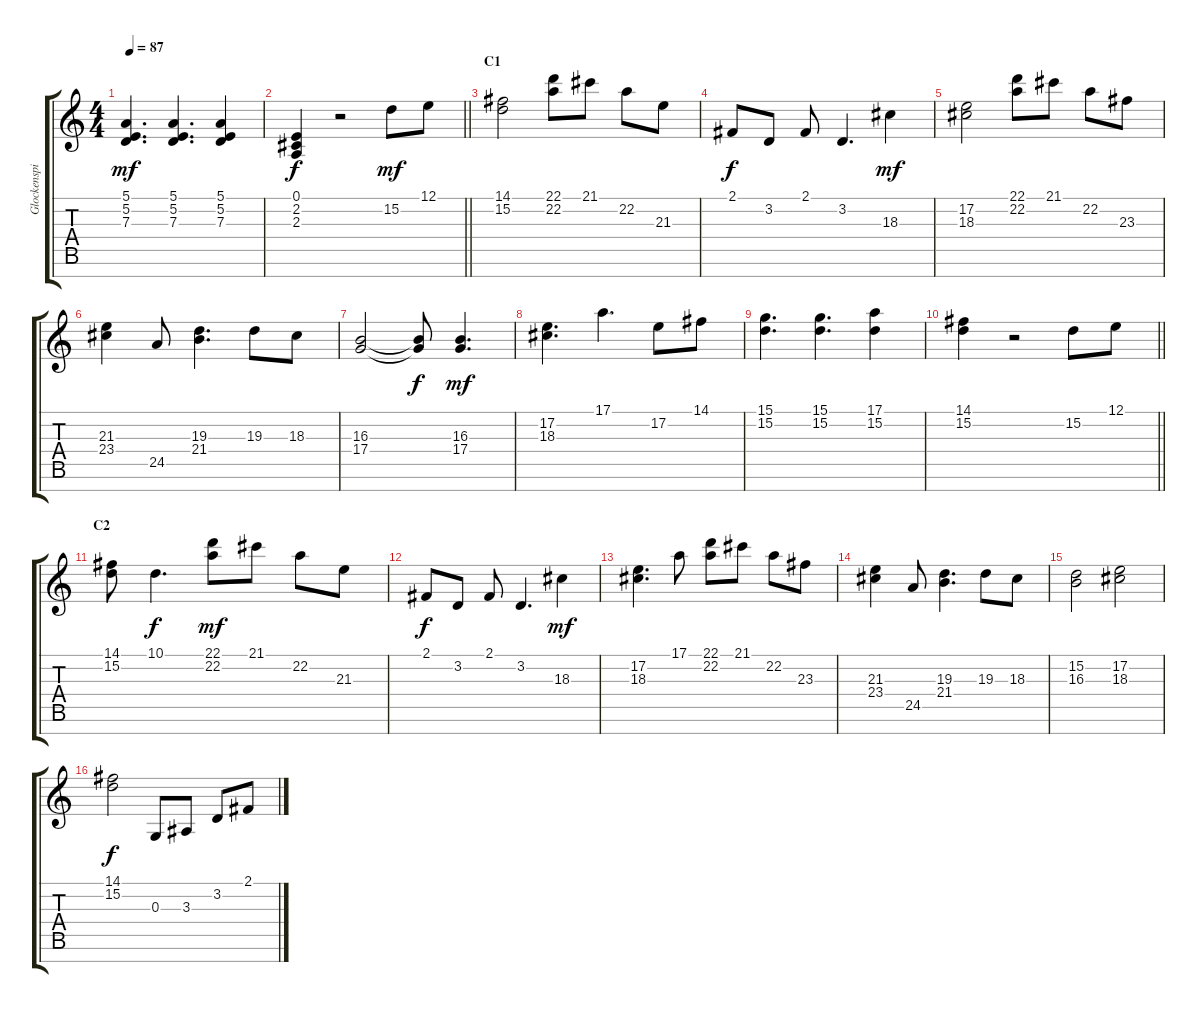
\track ("Glockenspiel" "Glockenspi") {instrument celesta}
\staff {score tabs}
\tuning (E4 B3 G3 D3 A2 E2 B1) {hide}
\ts (4 4)
\tempo 87
\clef g2
\ks c
(5.1 5.2 7.3).4{d dy mf} (5.1 5.2 7.3).4{d} (5.1 5.2 7.3).4 |
\barLineRight lightlight
(0.1 2.2 2.3).4{dy f} r.2 15.2.8{dy mf} 12.1.8 |
\section ("" "C1")
(14.1 15.2).2 (22.1 22.2).8 21.1.8 22.2.8 21.3.8 |
2.1.8{dy f} 3.2.8 2.1.8 3.2.4{d} 18.3.4{dy mf} |
(17.2 18.3).2 (22.1 22.2).8 21.1.8 22.2.8 23.3.8 |
(21.3 23.4).4 24.5.8 (19.3 21.4).4{d} 19.3.8 18.3.8 |
(16.3 17.4).2 (16.3{t} 17.4{t}).8{dy f} (16.3 17.4).4{d dy mf} |
(17.2 18.3).4{d} 17.1.4{d} 17.2.8 14.1.8 |
(15.1 15.2).4{d} (15.1 15.2).4{d} (17.1 15.2).4 |
\barLineRight lightlight
(14.1 15.2).4 r.2 15.2.8 12.1.8 |
\section ("" "C2")
(14.1 15.2).8 10.1.4{d dy f} (22.1 22.2).8{dy mf} 21.1.8 22.2.8 21.3.8 |
2.1.8{dy f} 3.2.8 2.1.8 3.2.4{d} 18.3.4{dy mf} |
(17.2 18.3).4{d} 17.1.8 (22.1 22.2).8 21.1.8 22.2.8 23.3.8 |
(21.3 23.4).4 24.5.8 (19.3 21.4).4{d} 19.3.8 18.3.8 |
(15.2 16.3).2 (17.2 18.3).2 |
(14.1 15.2).2{dy f} 0.3.8 3.3.8 3.2.8 2.1.8
